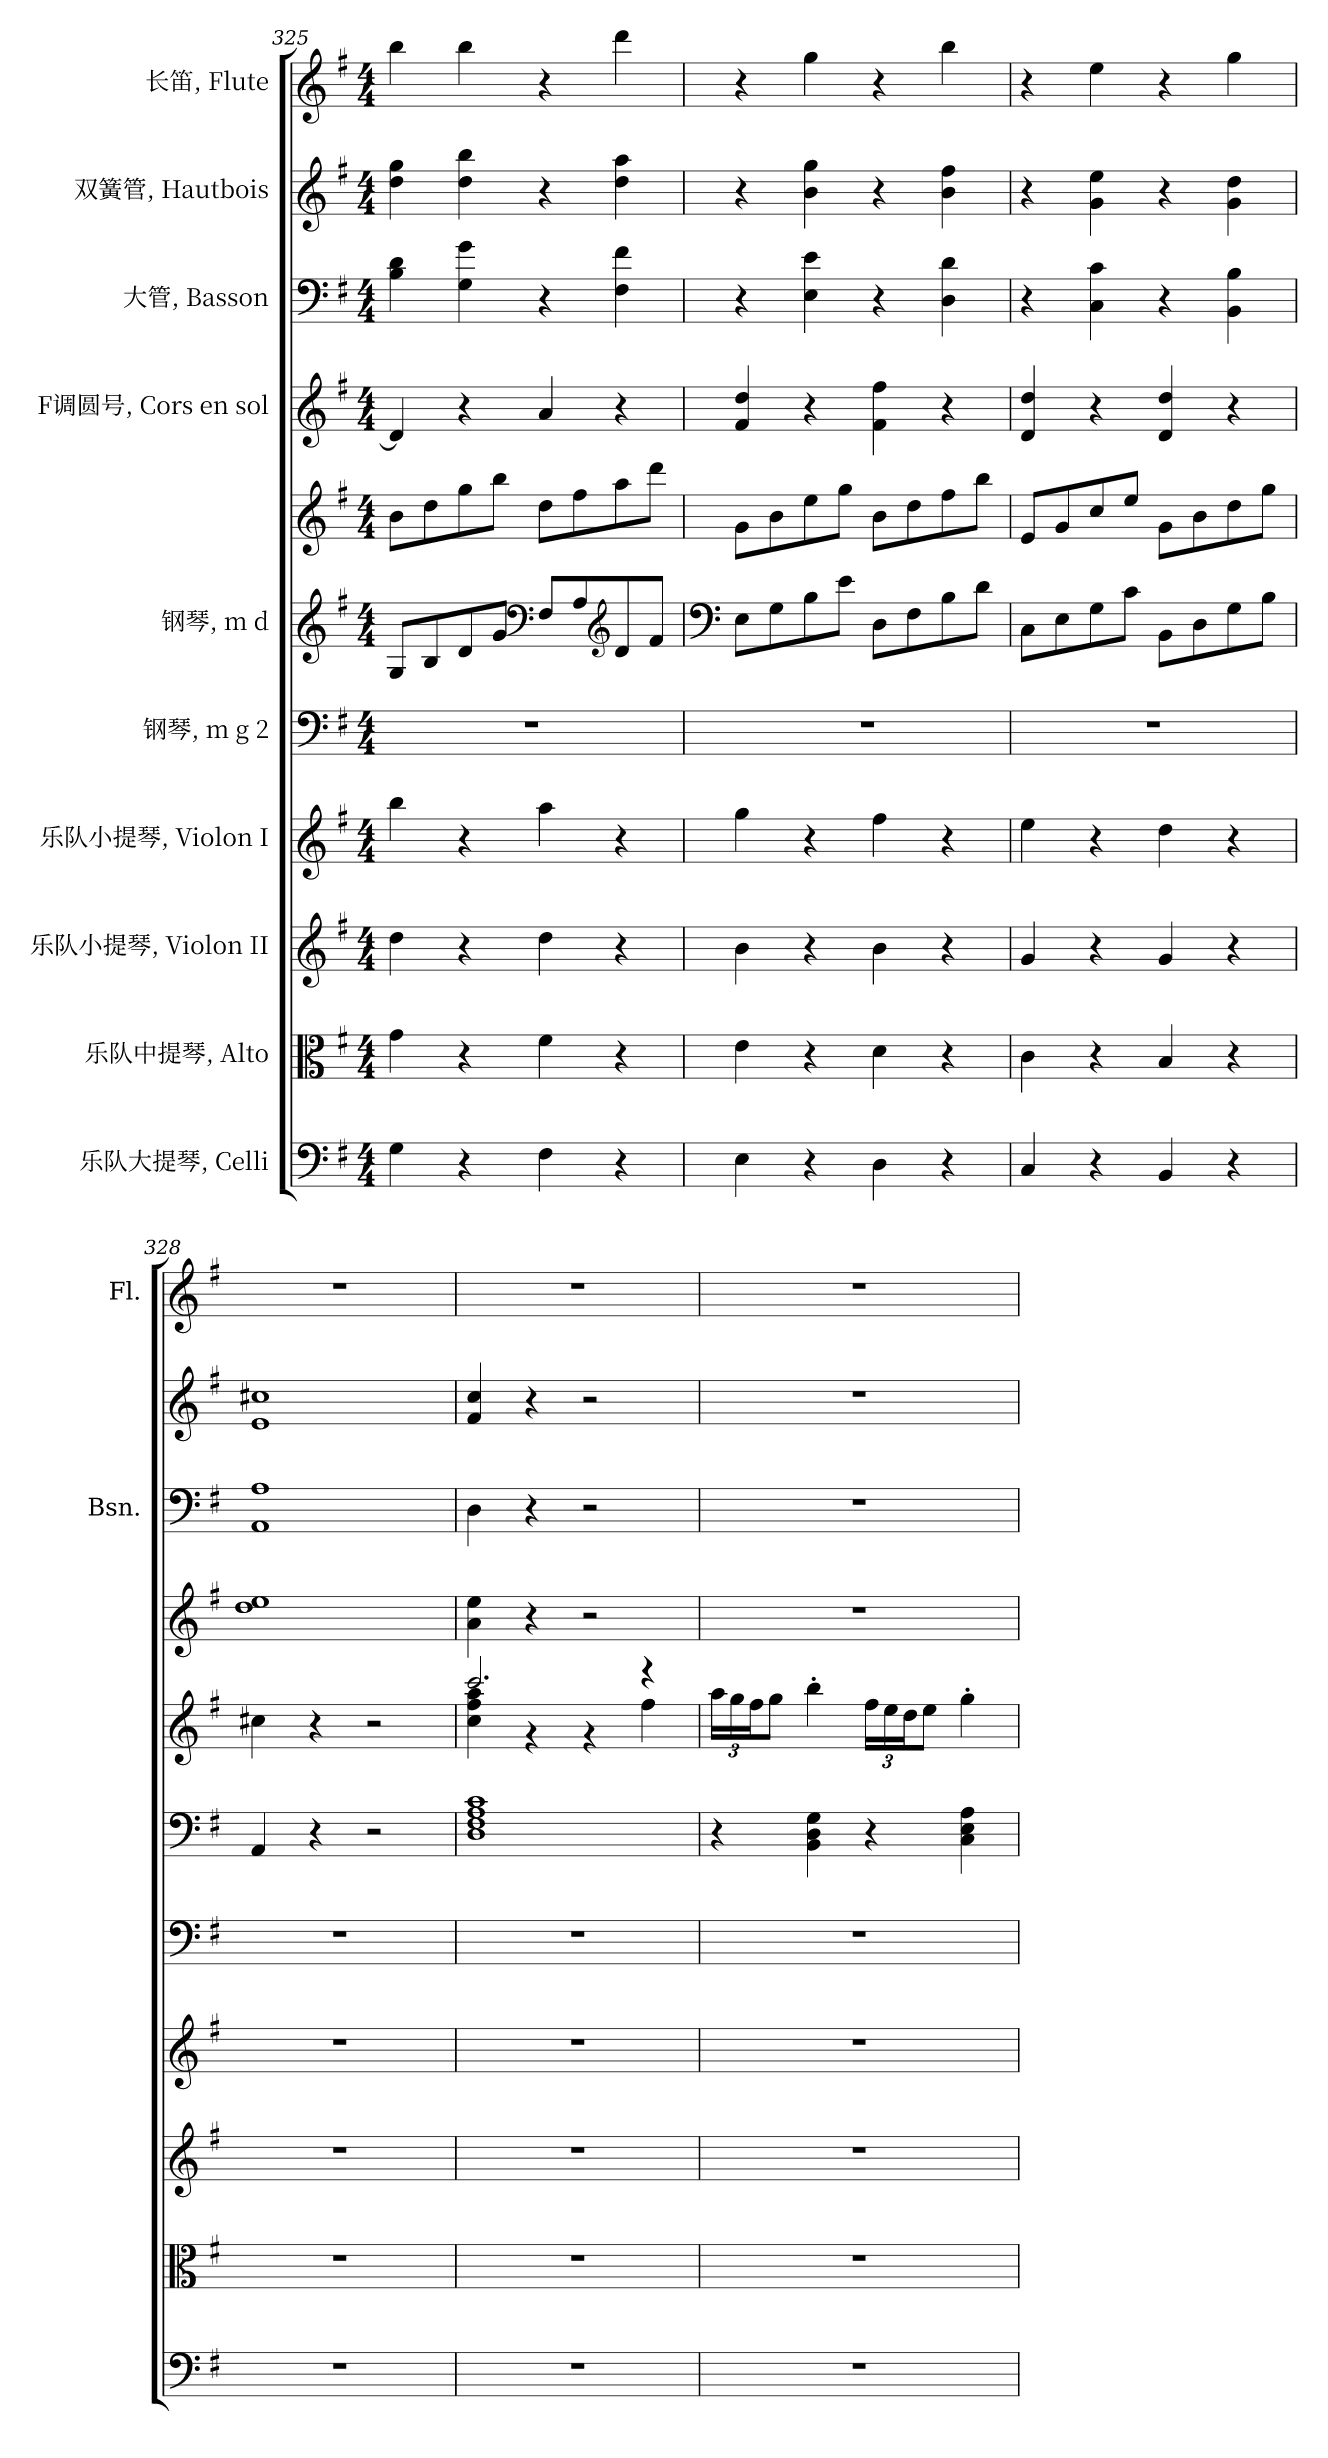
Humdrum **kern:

**kern	**kern	**kern	**kern	**kern	**kern	**kern	**kern	**kern	**kern	**kern
*part10	*part9	*part8	*part7	*part6	*part5	*part5	*part4	*part3	*part2	*part1
*staff11	*staff10	*staff9	*staff8	*staff7	*staff6	*staff5	*staff4	*staff3	*staff2	*staff1
*I"乐队大提琴, Celli	*I"乐队中提琴, Alto	*I"乐队小提琴, Violon II	*I"乐队小提琴, Violon I	*I"钢琴, m g 2	*I"钢琴, m d	*	*I"F调圆号, Cors en sol	*I"大管, Basson	*I"双簧管, Hautbois	*I"长笛, Flute
*	*	*	*	*	*	*	*	*I'Bsn.	*	*I'Fl.
*clefF4	*clefC3	*clefG2	*clefG2	*clefF4	*clefG2	*clefG2	*clefG2	*clefF4	*clefG2	*clefG2
*	*	*	*	*	*	*	*ITrd4c7	*	*	*
*k[f#]	*k[f#]	*k[f#]	*k[f#]	*k[f#]	*k[f#]	*k[f#]	*k[]	*k[f#]	*k[f#]	*k[f#]
*M4/4	*M4/4	*M4/4	*M4/4	*M4/4	*M4/4	*M4/4	*M4/4	*M4/4	*M4/4	*M4/4
=325	=325	=325	=325	=325	=325	=325	=325	=325	=325	=325
4G\	4g\	4dd\	4bb\	1r	8G/L	8b\L	4G/]	4B\ 4d\	4dd\ 4gg\	4bb\
.	.	.	.	.	8B/	8dd\	.	.	.	.
4r	4r	4r	4r	.	8d/	8gg\	4r	4G\ 4g\	4dd\ 4bb\	4bb\
.	.	.	.	.	8g/J	8bb\J	.	.	.	.
*	*	*	*	*	*clefF4	*	*	*	*	*
4F#\	4f#\	4dd\	4aa\	.	8F#/L	8dd\L	4d/	4r	4r	4r
.	.	.	.	.	8A/	8ff#\	.	.	.	.
*	*	*	*	*	*clefG2	*	*	*	*	*
4r	4r	4r	4r	.	8d/	8aa\	4r	4F#\ 4f#\	4dd\ 4aa\	4ddd\
.	.	.	.	.	8f#/J	8ddd\J	.	.	.	.
=326	=326	=326	=326	=326	=326	=326	=326	=326	=326	=326
*	*	*	*	*	*clefF4	*	*	*	*	*
4E\	4e\	4b\	4gg\	1r	8E\L	8g\L	4B/ 4g/	4r	4r	4r
.	.	.	.	.	8G\	8b\	.	.	.	.
4r	4r	4r	4r	.	8B\	8ee\	4r	4E\ 4e\	4b\ 4gg\	4gg\
.	.	.	.	.	8e\J	8gg\J	.	.	.	.
4D\	4d\	4b\	4ff#\	.	8D\L	8b\L	4B\ 4b\	4r	4r	4r
.	.	.	.	.	8F#\	8dd\	.	.	.	.
4r	4r	4r	4r	.	8B\	8ff#\	4r	4D\ 4d\	4b\ 4ff#\	4bb\
.	.	.	.	.	8d\J	8bb\J	.	.	.	.
=327	=327	=327	=327	=327	=327	=327	=327	=327	=327	=327
4C/	4c\	4g/	4ee\	1r	8C\L	8e/L	4G/ 4g/	4r	4r	4r
.	.	.	.	.	8E\	8g/	.	.	.	.
4r	4r	4r	4r	.	8G\	8cc/	4r	4C\ 4c\	4g\ 4ee\	4ee\
.	.	.	.	.	8c\J	8ee/J	.	.	.	.
4BB/	4B/	4g/	4dd\	.	8BB\L	8g\L	4G/ 4g/	4r	4r	4r
.	.	.	.	.	8D\	8b\	.	.	.	.
4r	4r	4r	4r	.	8G\	8dd\	4r	4BB\ 4B\	4g\ 4dd\	4gg\
.	.	.	.	.	8B\J	8gg\J	.	.	.	.
!!LO:PB:g=z
=328	=328	=328	=328	=328	=328	=328	=328	=328	=328	=328
1r	1r	1r	1r	1r	4AA/	4cc#X\	1g 1a	1AA 1A	1e 1cc#X	1r
.	.	.	.	.	4r	4r	.	.	.	.
.	.	.	.	.	2r	2r	.	.	.	.
=329	=329	=329	=329	=329	=329	=329	=329	=329	=329	=329
*	*	*	*	*	*	*^	*	*	*	*
1r	1r	1r	1r	1r	1D 1F# 1A 1c	2.ccc/	4cc\ 4ff#\ 4aa\	4d\ 4a\	4D\	4f#/ 4cc/	1r
.	.	.	.	.	.	.	4r	4r	4r	4r	.
.	.	.	.	.	.	.	4r	2r	2r	2r	.
.	.	.	.	.	.	4r	4ff#\	.	.	.	.
*	*	*	*	*	*	*v	*v	*	*	*	*
=330	=330	=330	=330	=330	=330	=330	=330	=330	=330	=330
*	*	*	*	*	*	*Xbrackettup	*	*	*	*
1r	1r	1r	1r	1r	4r	24aa\LL	1r	1r	1r	1r
.	.	.	.	.	.	24gg\	.	.	.	.
.	.	.	.	.	.	24ff#\J	.	.	.	.
.	.	.	.	.	.	8gg\J	.	.	.	.
.	.	.	.	.	4BB\ 4D\ 4G\	4bb'\	.	.	.	.
.	.	.	.	.	4r	24ff#\LL	.	.	.	.
.	.	.	.	.	.	24ee\	.	.	.	.
.	.	.	.	.	.	24dd\J	.	.	.	.
.	.	.	.	.	.	8ee\J	.	.	.	.
.	.	.	.	.	4C\ 4E\ 4A\	4gg'\	.	.	.	.
=	=	=	=	=	=	=	=	=	=	=
*-	*-	*-	*-	*-	*-	*-	*-	*-	*-	*-
